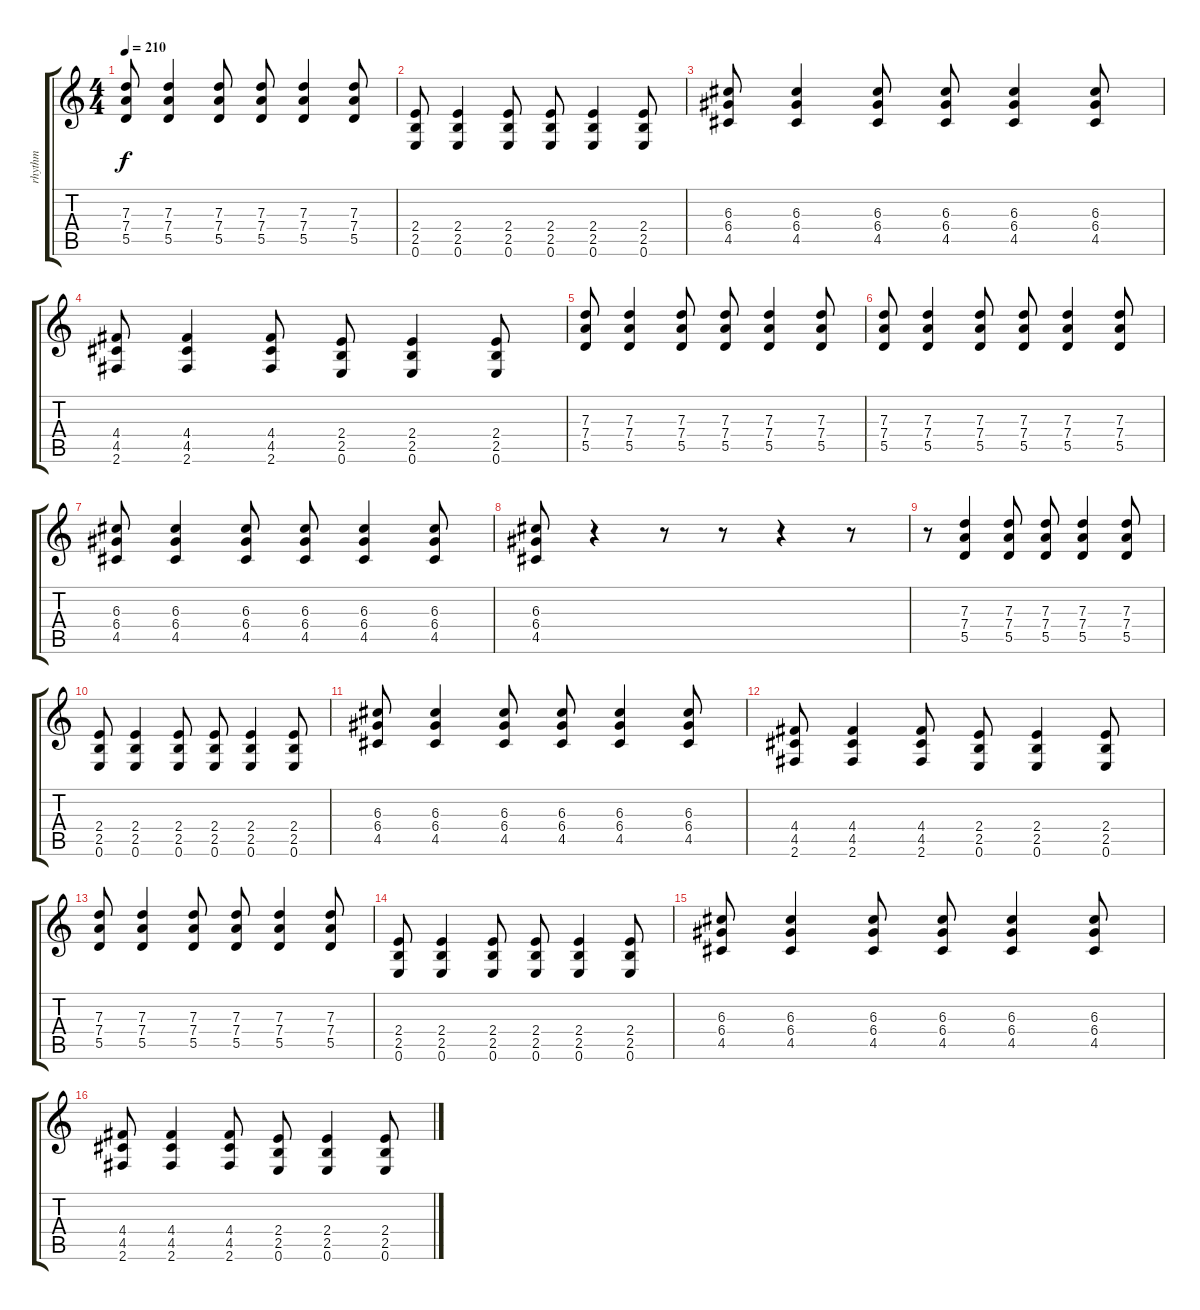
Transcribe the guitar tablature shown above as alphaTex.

\track ("rhythm" "rhythm") {instrument distortionguitar}
\staff {score tabs}
\tuning (E4 B3 G3 D3 A2 E2) {hide}
\ts (4 4)
\tempo 210
\clef g2
\ks c
(7.3 7.4 5.5).8{dy f} (7.3 7.4 5.5).4 (7.3 7.4 5.5).8 (7.3 7.4 5.5).8 (7.3 7.4 5.5).4 (7.3 7.4 5.5).8 |
(2.4 2.5 0.6).8 (2.4 2.5 0.6).4 (2.4 2.5 0.6).8 (2.4 2.5 0.6).8 (2.4 2.5 0.6).4 (2.4 2.5 0.6).8 |
(6.3 6.4 4.5).8 (6.3 6.4 4.5).4 (6.3 6.4 4.5).8 (6.3 6.4 4.5).8 (6.3 6.4 4.5).4 (6.3 6.4 4.5).8 |
(4.4 4.5 2.6).8 (4.4 4.5 2.6).4 (4.4 4.5 2.6).8 (2.4 2.5 0.6).8 (2.4 2.5 0.6).4 (2.4 2.5 0.6).8 |
(7.3 7.4 5.5).8 (7.3 7.4 5.5).4 (7.3 7.4 5.5).8 (7.3 7.4 5.5).8 (7.3 7.4 5.5).4 (7.3 7.4 5.5).8 |
(7.3 7.4 5.5).8 (7.3 7.4 5.5).4 (7.3 7.4 5.5).8 (7.3 7.4 5.5).8 (7.3 7.4 5.5).4 (7.3 7.4 5.5).8 |
(6.3 6.4 4.5).8 (6.3 6.4 4.5).4 (6.3 6.4 4.5).8 (6.3 6.4 4.5).8 (6.3 6.4 4.5).4 (6.3 6.4 4.5).8 |
(6.3 6.4 4.5).8 r.4 r.8 r.8 r.4 r.8 |
\section ("" "")
r.8 (7.3 7.4 5.5).4{volume 16} (7.3 7.4 5.5).8 (7.3 7.4 5.5).8 (7.3 7.4 5.5).4 (7.3 7.4 5.5).8 |
(2.4 2.5 0.6).8 (2.4 2.5 0.6).4 (2.4 2.5 0.6).8 (2.4 2.5 0.6).8 (2.4 2.5 0.6).4 (2.4 2.5 0.6).8 |
(6.3 6.4 4.5).8 (6.3 6.4 4.5).4 (6.3 6.4 4.5).8 (6.3 6.4 4.5).8 (6.3 6.4 4.5).4 (6.3 6.4 4.5).8 |
(4.4 4.5 2.6).8 (4.4 4.5 2.6).4 (4.4 4.5 2.6).8 (2.4 2.5 0.6).8 (2.4 2.5 0.6).4 (2.4 2.5 0.6).8 |
(7.3 7.4 5.5).8 (7.3 7.4 5.5).4 (7.3 7.4 5.5).8 (7.3 7.4 5.5).8 (7.3 7.4 5.5).4 (7.3 7.4 5.5).8 |
(2.4 2.5 0.6).8 (2.4 2.5 0.6).4 (2.4 2.5 0.6).8 (2.4 2.5 0.6).8 (2.4 2.5 0.6).4 (2.4 2.5 0.6).8 |
(6.3 6.4 4.5).8 (6.3 6.4 4.5).4 (6.3 6.4 4.5).8 (6.3 6.4 4.5).8 (6.3 6.4 4.5).4 (6.3 6.4 4.5).8 |
(4.4 4.5 2.6).8 (4.4 4.5 2.6).4 (4.4 4.5 2.6).8 (2.4 2.5 0.6).8 (2.4 2.5 0.6).4 (2.4 2.5 0.6).8
